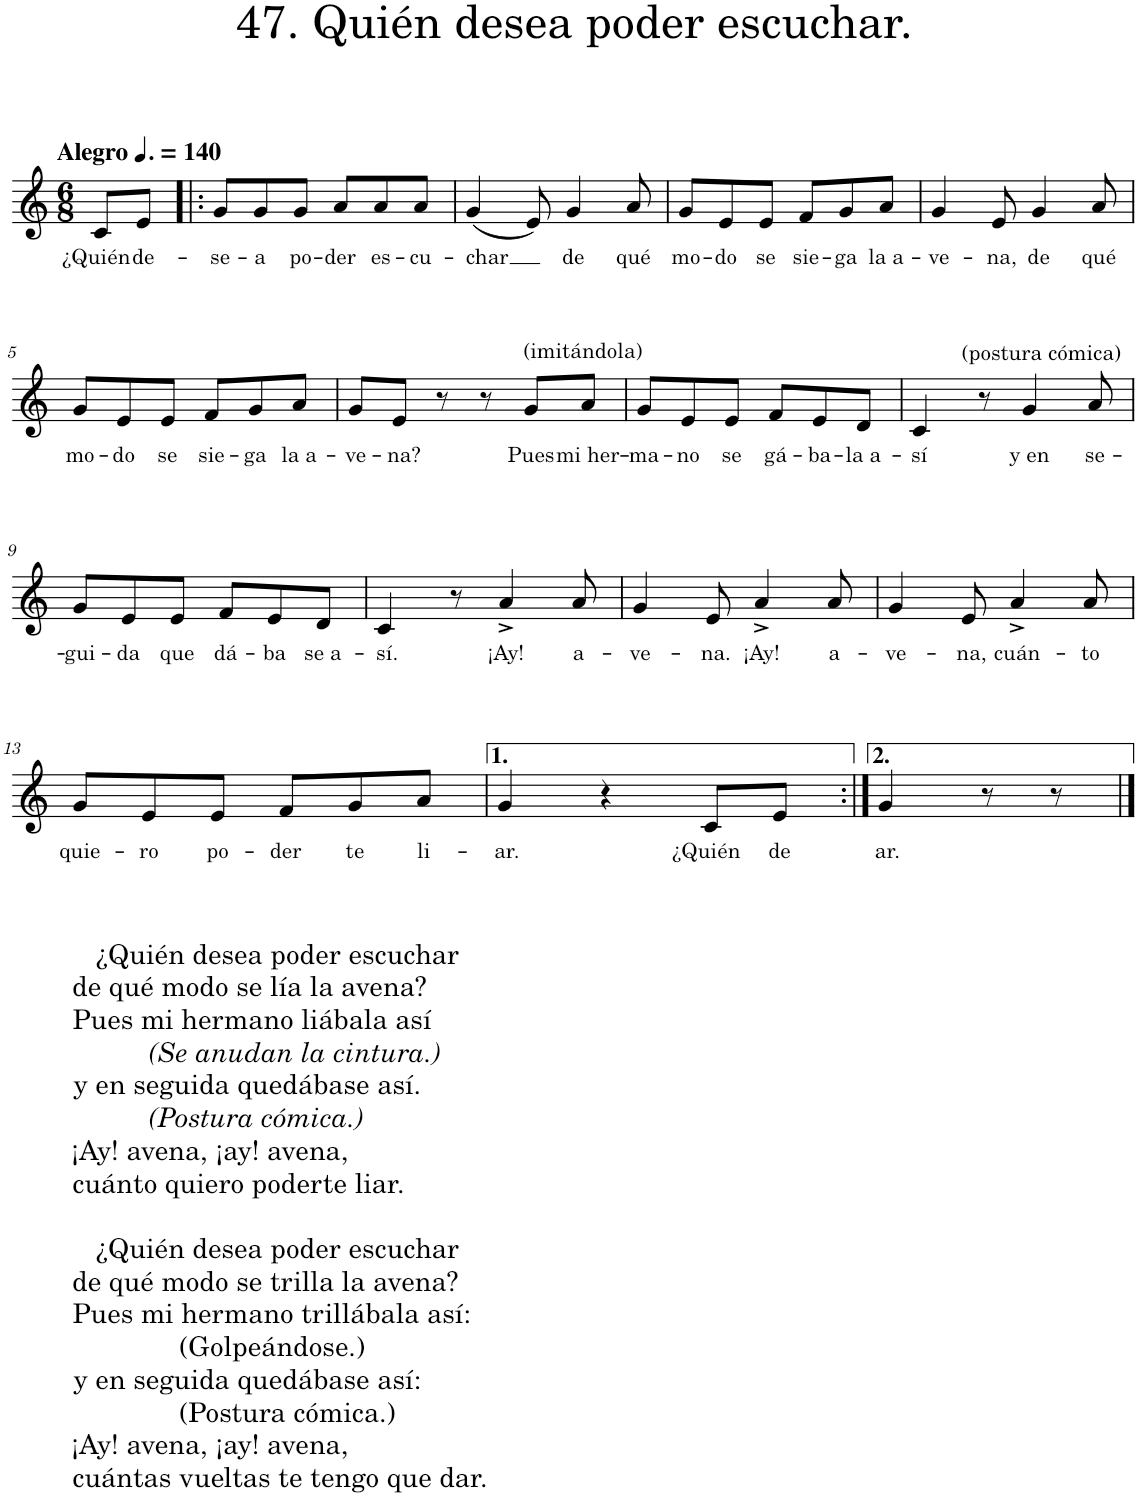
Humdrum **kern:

**kern	**text
*part1	*part1
*staff1	*staff1
*I"Piano	*
*I'Pno.	*
*clefG2	*
*k[]	*
*M6/8	*
*MM210	*
=	=
!LO:TX:a:B:t=Alegro	!
!	!LO:LY:b
8c/L	¿Quién
!	!LO:LY:b
8e/J	de-
=1!|:	=1!|:
!	!LO:LY:b
8g/L	-se-
!	!LO:LY:b
8g/	-a
!	!LO:LY:b
8g/J	po-
!	!LO:LY:b
8a/L	-der
!	!LO:LY:b
8a/	es-
!	!LO:LY:b
8a/J	-cu-
=2	=2
!	!LO:LY:b
(4g/	-char
8e/)	.
!	!LO:LY:b
4g/	de
!	!LO:LY:b
8a/	qué
=3	=3
!	!LO:LY:b
8g/L	mo-
!	!LO:LY:b
8e/	-do
!	!LO:LY:b
8e/J	se
!	!LO:LY:b
8f/L	sie-
!	!LO:LY:b
8g/	-ga
!	!LO:LY:b
8a/J	la a-
=4	=4
!	!LO:LY:b
4g/	-ve-
!	!LO:LY:b
8e/	-na,
!	!LO:LY:b
4g/	de
!	!LO:LY:b
8a/	qué
!!LO:LB:g=z
=5	=5
!	!LO:LY:b
8g/L	mo-
!	!LO:LY:b
8e/	-do
!	!LO:LY:b
8e/J	se
!	!LO:LY:b
8f/L	sie-
!	!LO:LY:b
8g/	-ga
!	!LO:LY:b
8a/J	la a-
=6	=6
!	!LO:LY:b
8g/L	-ve-
!	!LO:LY:b
8e/J	-na?
8r	.
8r	.
!LO:TX:a:t=(imitándola)	!
!	!LO:LY:b
8g/L	Pues
!	!LO:LY:b
8a/J	mi her-
=7	=7
!	!LO:LY:b
8g/L	-ma-
!	!LO:LY:b
8e/	-no
!	!LO:LY:b
8e/J	se
!	!LO:LY:b
8f/L	gá-
!	!LO:LY:b
8e/	-ba-
!	!LO:LY:b
8d/J	-la a-
=8	=8
!	!LO:LY:b
4c/	-sí
8r	.
!LO:TX:a:t=(postura cómica)	!
!	!LO:LY:b
4g/	y en
!	!LO:LY:b
8a/	se-
!!LO:LB:g=z
=9	=9
!	!LO:LY:b
8g/L	-gui-
!	!LO:LY:b
8e/	-da
!	!LO:LY:b
8e/J	que
!	!LO:LY:b
8f/L	dá-
!	!LO:LY:b
8e/	-ba
!	!LO:LY:b
8d/J	se a-
=10	=10
!	!LO:LY:b
4c/	-sí.
8r	.
!	!LO:LY:b
4a^/	¡Ay!
!	!LO:LY:b
8a/	a-
=11	=11
!	!LO:LY:b
4g/	-ve-
!	!LO:LY:b
8e/	-na.
!	!LO:LY:b
4a^/	¡Ay!
!	!LO:LY:b
8a/	a-
=12	=12
!	!LO:LY:b
4g/	-ve-
!	!LO:LY:b
8e/	-na,
!	!LO:LY:b
4a^/	cuán-
!	!LO:LY:b
8a/	-to
!!LO:LB:g=z
=13	=13
!LO:TX:b:t=¿Quién desea poder escuchar	!
!LO:TX:b:t=de qué modo se lía la avena?	!
!LO:TX:b:t=Pues mi hermano liábala así	!
!LO:TX:b:i:t=(Se anudan la cintura.)	!
!LO:TX:b:t=y en seguida quedábase así.	!
!LO:TX:b:i:t=(Postura cómica.)	!
!LO:TX:b:t=¡Ay! avena, ¡ay! avena,	!
!LO:TX:b:t=cuánto quiero poderte liar.	!
!LO:TX:b:t=¿Quién desea poder escuchar	!
!LO:TX:b:t=de qué modo se trilla la avena?	!
!LO:TX:b:t=Pues mi hermano trillábala así&colon;	!
!LO:TX:b:t=(Golpeándose.)	!
!LO:TX:b:t=y en seguida quedábase así&colon;	!
!LO:TX:b:t=(Postura cómica.)	!
!LO:TX:b:t=¡Ay! avena, ¡ay! avena,	!
!LO:TX:b:t=cuántas vueltas te tengo que dar.	!
!	!LO:LY:b
8g/L	quie-
!	!LO:LY:b
8e/	-ro
!	!LO:LY:b
8e/J	po-
!	!LO:LY:b
8f/L	-der
!	!LO:LY:b
8g/	te
!	!LO:LY:b
8a/J	li-
=14	=14
!	!LO:LY:b
4g/	-ar.
4r	.
!	!LO:LY:b
8c/L	¿Quién
!	!LO:LY:b
8e/J	de
=15:|!	=15:|!
!	!LO:LY:b
4g/	ar.
8r	.
8r	.
==	==
*-	*-
